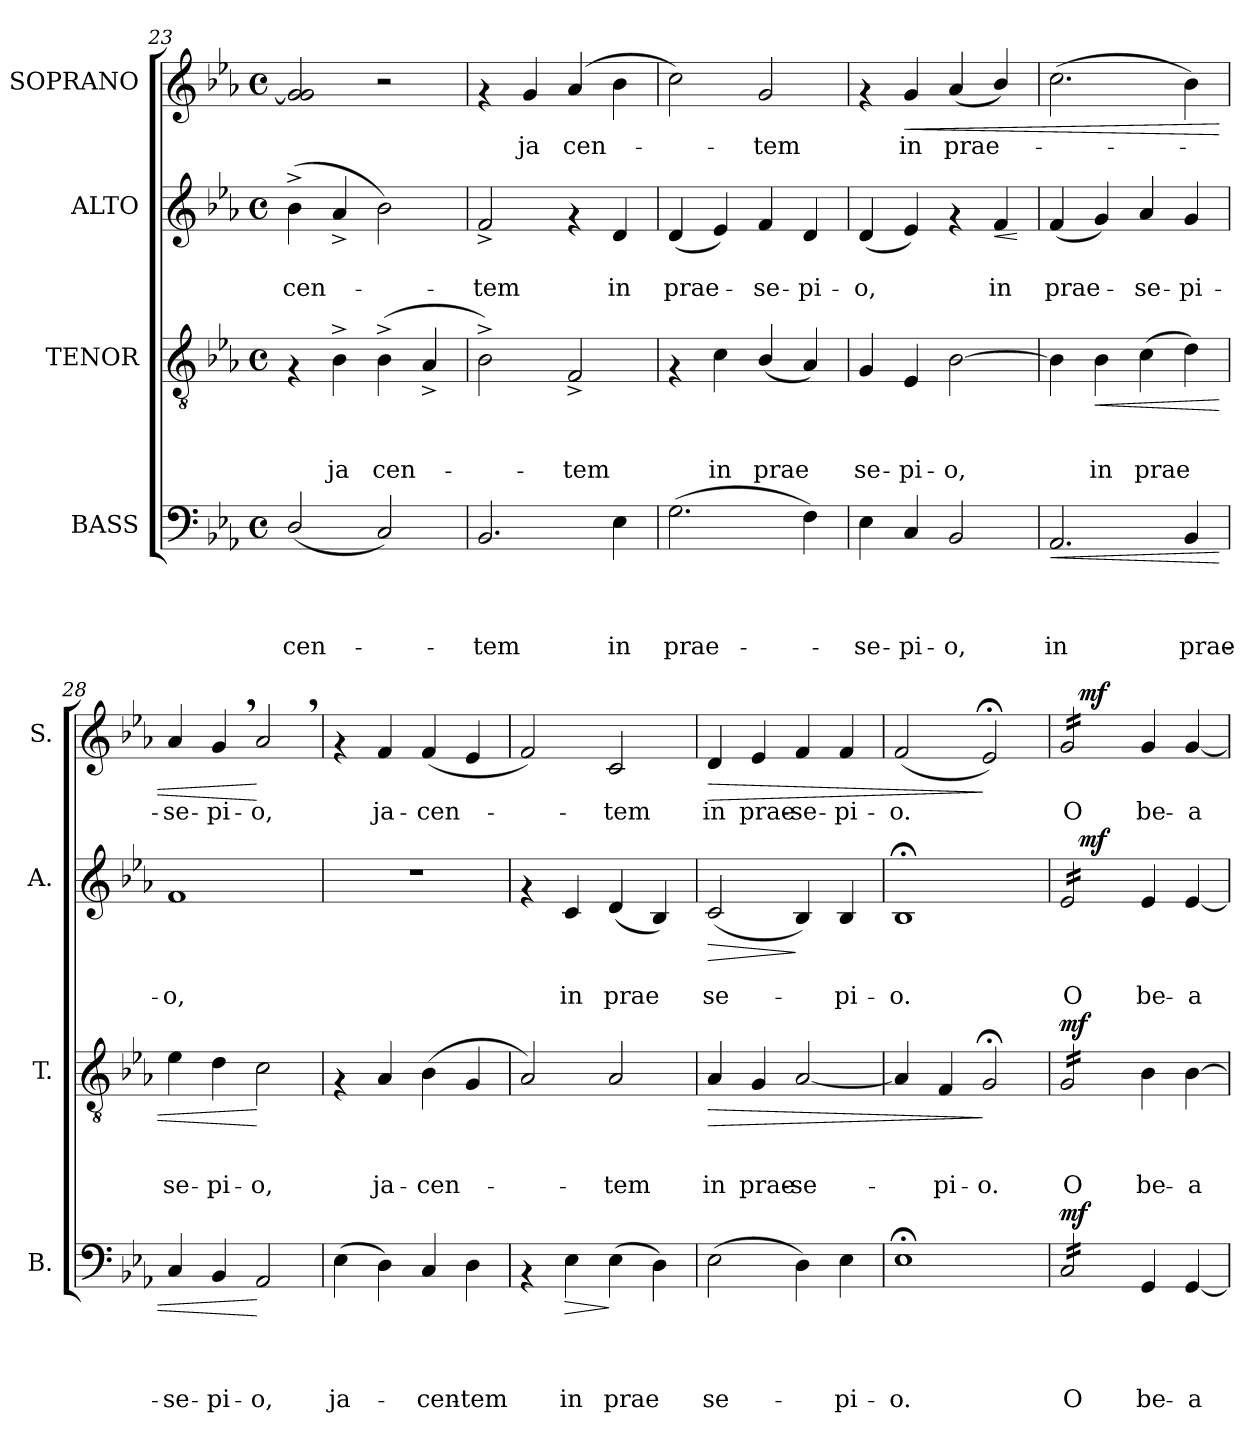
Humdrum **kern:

**kern	**text	**text	**text	**text	**dynam	**kern	**text	**text	**text	**dynam	**kern	**text	**text	**dynam	**kern	**text	**dynam
*part4	*part4	*part4	*part4	*part4	*part4	*part3	*part3	*part3	*part3	*part3	*part2	*part2	*part2	*part2	*part1	*part1	*part1
*staff4	*staff4	*staff4	*staff4	*staff4	*staff4	*staff3	*staff3	*staff3	*staff3	*staff3	*staff2	*staff2	*staff2	*staff2	*staff1	*staff1	*staff1
*I"BASS	*	*	*	*	*	*I"TENOR	*	*	*	*	*I"ALTO	*	*	*	*I"SOPRANO	*	*
*I'B.	*	*	*	*	*	*I'T.	*	*	*	*	*I'A.	*	*	*	*I'S.	*	*
*clefF4	*	*	*	*	*	*clefGv2	*	*	*	*	*clefG2	*	*	*	*clefG2	*	*
*k[b-e-a-]	*	*	*	*	*	*k[b-e-a-]	*	*	*	*	*k[b-e-a-]	*	*	*	*k[b-e-a-]	*	*
*E-:	*	*	*	*	*	*E-:	*	*	*	*	*E-:	*	*	*	*E-:	*	*
*M4/4	*	*	*	*	*	*M4/4	*	*	*	*	*M4/4	*	*	*	*M4/4	*	*
*met(c)	*	*	*	*	*	*met(c)	*	*	*	*	*met(c)	*	*	*	*met(c)	*	*
=23	=23	=23	=23	=23	=23	=23	=23	=23	=23	=23	=23	=23	=23	=23	=23	=23	=23
!	!	!	!	!LO:LY:b	!	!	!	!	!	!	!	!	!LO:LY:b	!	!	!	!
(<2D/	.	.	.	-cen-	.	4rF	.	.	.	.	(>4b-^>\	.	-cen-	.	2g/] 2g/	.	.
!	!	!	!	!	!	!	!	!	!LO:LY:b	!	!	!	!	!	!	!	!
.	.	.	.	.	.	4B-^>\	.	.	ja	.	4a-^</	.	.	.	.	.	.
!	!	!	!	!	!	!	!	!	!LO:LY:b	!	!	!	!	!	!	!	!
2C/)	.	.	.	.	.	(>4B-^>\	.	.	cen-	.	2b-\)	.	.	.	2r	.	.
.	.	.	.	.	.	4A-^</	.	.	.	.	.	.	.	.	.	.	.
=24	=24	=24	=24	=24	=24	=24	=24	=24	=24	=24	=24	=24	=24	=24	=24	=24	=24
!	!	!	!	!LO:LY:b	!	!	!	!	!	!	!	!	!LO:LY:b	!	!	!	!
2.BB-/	.	.	.	-tem	.	2B-^>\)	.	.	.	.	2f^</	.	-tem	.	4rf	.	.
!	!	!	!	!	!	!	!	!	!	!	!	!	!	!	!	!LO:LY:b	!
.	.	.	.	.	.	.	.	.	.	.	.	.	.	.	4g/	ja	.
!	!	!	!	!	!	!	!	!	!LO:LY:b	!	!	!	!	!	!	!LO:LY:b	!
.	.	.	.	.	.	2F^</	.	.	-tem	.	4rf	.	.	.	(>4a-/	cen-	.
!	!	!	!	!LO:LY:b	!	!	!	!	!	!	!	!	!LO:LY:b	!	!	!	!
4E-\	.	.	.	in	.	.	.	.	.	.	4d/	.	in	.	4b-\	.	.
=25	=25	=25	=25	=25	=25	=25	=25	=25	=25	=25	=25	=25	=25	=25	=25	=25	=25
!	!	!	!	!LO:LY:b	!	!	!	!	!	!	!	!	!LO:LY:b	!	!	!	!
(>2.G\	.	.	.	prae-	.	4rF	.	.	.	.	(<4d/	.	prae-	.	2cc\)	.	.
!	!	!	!	!	!	!	!	!	!LO:LY:b	!	!	!	!	!	!	!	!
.	.	.	.	.	.	4c\	.	.	in	.	4e-/)	.	.	.	.	.	.
!	!	!	!	!	!	!	!	!	!LO:LY:b	!	!	!	!LO:LY:b	!	!	!LO:LY:b	!
.	.	.	.	.	.	(<4B-/	.	.	prae	.	4f/	.	-se-	.	2g/	-tem	.
!	!	!	!	!	!	!	!	!	!	!	!	!	!LO:LY:b	!	!	!	!
4F\)	.	.	.	.	.	4A-/)	.	.	.	.	4d/	.	-pi-	.	.	.	.
=26	=26	=26	=26	=26	=26	=26	=26	=26	=26	=26	=26	=26	=26	=26	=26	=26	=26
!	!	!	!	!LO:LY:b	!	!	!	!	!LO:LY:b	!	!	!	!LO:LY:b	!	!	!	!
4E-\	.	.	.	-se-	.	4G/	.	.	se-	.	(<4d/	.	-o,	.	4rf	.	.
!	!	!	!	!LO:LY:b	!	!	!	!	!LO:LY:b	!	!	!	!	!	!	!LO:LY:b	!LO:HP:b
4C/	.	.	.	-pi-	.	4E-/	.	.	-pi-	.	4e-/)	.	.	.	4g/	in	<
!	!	!	!	!LO:LY:b	!	!	!	!	!LO:LY:b	!	!	!	!	!	!	!LO:LY:b	!
2BB-/	.	.	.	-o,	.	[>2B-\	.	.	-o,	.	4rf	.	.	.	(<4a-/	prae-	.
!	!	!	!	!	!	!	!	!	!	!	!	!	!LO:LY:b	!LO:HP:b	!	!	!
.	.	.	.	.	.	.	.	.	.	.	4f/	.	in	<	4b-/)	.	.
.	.	.	.	.	.	.	.	.	.	.	.	.	.	[	.	.	.
=27	=27	=27	=27	=27	=27	=27	=27	=27	=27	=27	=27	=27	=27	=27	=27	=27	=27
!	!	!	!	!LO:LY:b	!LO:HP:b	!	!	!	!	!	!	!	!LO:LY:b	!	!	!	!
2.AA-/	.	.	.	in	<	4B-\]	.	.	.	.	(<4f/	.	prae-	.	(>2.cc\	.	.
!	!	!	!	!	!	!	!	!	!LO:LY:b	!LO:HP:b	!	!	!	!	!	!	!
.	.	.	.	.	.	4B-\	.	.	in	<	4g/)	.	.	.	.	.	.
!	!	!	!	!	!	!	!	!	!LO:LY:b	!	!	!	!LO:LY:b	!	!	!	!
.	.	.	.	.	.	(>4c\	.	.	prae	.	4a-/	.	-se-	.	.	.	.
!	!	!	!	!LO:LY:b	!	!	!	!	!	!	!	!	!LO:LY:b	!	!	!	!
4BB-/	.	.	.	prae-	.	4d\)	.	.	.	.	4g/	.	-pi-	.	4b-\)	.	.
=28	=28	=28	=28	=28	=28	=28	=28	=28	=28	=28	=28	=28	=28	=28	=28	=28	=28
!	!	!	!	!LO:LY:b	!	!	!	!	!LO:LY:b	!	!	!	!LO:LY:b	!	!	!LO:LY:b	!
4C/	.	.	.	-se-	.	4e-\	.	.	se-	.	1f	.	-o,	.	4a-/	-se-	.
!	!	!	!	!LO:LY:b	!	!	!	!	!LO:LY:b	!	!	!	!	!	!	!LO:LY:b	!
4BB-/	.	.	.	-pi-	.	4d\	.	.	-pi-	.	.	.	.	.	4g,</	-pi-	.
!	!	!	!	!LO:LY:b	!	!	!	!	!LO:LY:b	!	!	!	!	!	!	!LO:LY:b	!
2AA-/	.	.	.	-o,	[	2c\	.	.	-o,	[	.	.	.	.	2a-,>/	-o,	[
!!LO:LB:g=z
=29	=29	=29	=29	=29	=29	=29	=29	=29	=29	=29	=29	=29	=29	=29	=29	=29	=29
!	!	!	!	!LO:LY:b	!	!	!	!	!	!	!	!	!	!	!	!	!
(>4E-\	.	.	.	ja-	.	4rF	.	.	.	.	1r	.	.	.	4rf	.	.
!	!	!	!	!	!	!	!	!	!LO:LY:b	!	!	!	!	!	!	!LO:LY:b	!
4D\)	.	.	.	.	.	4A-/	.	.	ja-	.	.	.	.	.	4f/	ja-	.
!	!	!	!	!LO:LY:b	!	!	!	!	!LO:LY:b	!	!	!	!	!	!	!LO:LY:b	!
4C/	.	.	.	-cen-	.	(>4B-\	.	.	-cen-	.	.	.	.	.	(>4f/	-cen-	.
!	!	!	!	!LO:LY:b	!	!	!	!	!	!	!	!	!	!	!	!	!
4D\	.	.	.	-tem	.	4G/	.	.	.	.	.	.	.	.	4e-/	.	.
=30	=30	=30	=30	=30	=30	=30	=30	=30	=30	=30	=30	=30	=30	=30	=30	=30	=30
4rAA	.	.	.	.	.	2A-/)	.	.	.	.	4rf	.	.	.	2f/)	.	.
!	!	!	!	!LO:LY:b	!LO:HP:b	!	!	!	!	!	!	!	!LO:LY:b	!	!	!	!
4E-\	.	.	.	in	>	.	.	.	.	.	4c/	.	in	.	.	.	.
!	!	!	!	!LO:LY:b	!	!	!	!	!LO:LY:b	!	!	!	!LO:LY:b	!	!	!LO:LY:b	!
(>4E-\	.	.	.	prae	]	2A-/	.	.	-tem	.	(<4d/	.	prae	.	2c/	-tem	.
4D\)	.	.	.	.	.	.	.	.	.	.	4B-/)	.	.	.	.	.	.
=31	=31	=31	=31	=31	=31	=31	=31	=31	=31	=31	=31	=31	=31	=31	=31	=31	=31
!	!	!	!	!LO:LY:b	!	!	!	!	!LO:LY:b	!LO:HP:b	!	!	!LO:LY:b	!LO:HP:b	!	!LO:LY:b	!LO:HP:b
(>2E-\	.	.	.	se-	.	4A-/	.	.	in	>	(<2c/	.	se-	>	4d/	in	>
!	!	!	!	!	!	!	!	!	!LO:LY:b	!	!	!	!	!	!	!LO:LY:b	!
.	.	.	.	.	.	4G/	.	.	prae-	.	.	.	.	.	4e-/	prae-	.
!	!	!	!	!	!	!	!	!	!LO:LY:b	!	!	!	!	!	!	!LO:LY:b	!
4D\)	.	.	.	.	.	[<2A-/	.	.	-se-	.	4B-/)	.	.	]	4f/	-se-	.
!	!	!	!	!LO:LY:b	!	!	!	!	!	!	!	!	!LO:LY:b	!	!	!LO:LY:b	!
4E-\	.	.	.	-pi-	.	.	.	.	.	.	4B-/	.	-pi-	.	4f/	-pi-	.
=32	=32	=32	=32	=32	=32	=32	=32	=32	=32	=32	=32	=32	=32	=32	=32	=32	=32
!	!	!	!	!LO:LY:b	!	!	!	!	!	!	!	!	!LO:LY:b	!	!	!LO:LY:b	!
1E-;	.	.	.	-o.	.	4A-/]	.	.	.	.	1B-;	.	-o.	.	(<2f/	-o.	.
!	!	!	!	!	!	!	!	!	!LO:LY:b	!	!	!	!	!	!	!	!
.	.	.	.	.	.	4F/	.	.	-pi-	.	.	.	.	.	.	.	.
!	!	!	!	!	!	!	!	!	!LO:LY:b	!	!	!	!	!	!	!	!
.	.	.	.	.	.	2G;</	.	.	-o.	]	.	.	.	.	2e-;</)	.	]
=33	=33	=33	=33	=33	=33	=33	=33	=33	=33	=33	=33	=33	=33	=33	=33	=33	=33
!	!	!	!	!LO:LY:b	!LO:DY:a	!	!	!	!LO:LY:b	!LO:DY:a	!	!	!LO:LY:b	!	!	!LO:LY:b	!
*	*	*	*	*	*	*	*	*	*	*	*^	*	*	*	*^	*	*
*tremolo	*	*	*	*	*	*	*	*	*	*	*	*	*	*	*	*	*	*	*
*	*	*	*	*	*	*tremolo	*	*	*	*	*	*	*	*	*	*	*	*	*
*	*	*	*	*	*	*	*	*	*	*	*tremolo	*	*	*	*	*	*	*	*
*	*	*	*	*	*	*	*	*	*	*	*	*	*	*	*	*tremolo	*	*	*
16C/LL	.	.	.	O	mf	16G/LL	.	.	O	mf	16e-/LL	16ryy	.	O	.	16g/LL	16ryy	O	.
!	!	!	!	!	!	!	!	!	!	!	!	!	!	!	!LO:DY:a	!	!	!	!LO:DY:a
16C/	.	.	.	.	.	16G/	.	.	.	.	16e-/	2...ryy	.	.	mf	16g/	2...ryy	.	mf
16C/	.	.	.	.	.	16G/	.	.	.	.	16e-/	.	.	.	.	16g/	.	.	.
16C/	.	.	.	.	.	16G/	.	.	.	.	16e-/	.	.	.	.	16g/	.	.	.
16C/	.	.	.	.	.	16G/	.	.	.	.	16e-/	.	.	.	.	16g/	.	.	.
16C/	.	.	.	.	.	16G/	.	.	.	.	16e-/	.	.	.	.	16g/	.	.	.
16C/	.	.	.	.	.	16G/	.	.	.	.	16e-/	.	.	.	.	16g/	.	.	.
16C/JJ	.	.	.	.	.	16G/JJ	.	.	.	.	16e-/JJ	.	.	.	.	16g/JJ	.	.	.
*	*	*	*	*	*	*	*	*	*	*	*	*	*	*	*	*Xtremolo	*	*	*
*	*	*	*	*	*	*	*	*	*	*	*Xtremolo	*	*	*	*	*	*	*	*
*	*	*	*	*	*	*Xtremolo	*	*	*	*	*	*	*	*	*	*	*	*	*
*Xtremolo	*	*	*	*	*	*	*	*	*	*	*	*	*	*	*	*	*	*	*
!	!	!	!	!LO:LY:b	!	!	!	!	!LO:LY:b	!	!	!	!	!LO:LY:b	!	!	!	!LO:LY:b	!
4GG/	.	.	.	be-	.	4B-\	.	.	be-	.	4e-/	.	.	be-	.	4g/	.	be-	.
!	!	!	!	!LO:LY:b	!	!	!	!	!LO:LY:b	!	!	!	!	!LO:LY:b	!	!	!	!LO:LY:b	!
[<4GG/	.	.	.	-a-	.	[>4B-\	.	.	-a-	.	[<4e-/	.	.	-a-	.	[<4g/	.	-a-	.
*	*	*	*	*	*	*	*	*	*	*	*v	*v	*	*	*	*	*	*	*
*	*	*	*	*	*	*	*	*	*	*	*	*	*	*	*v	*v	*	*
=	=	=	=	=	=	=	=	=	=	=	=	=	=	=	=	=	=
*-	*-	*-	*-	*-	*-	*-	*-	*-	*-	*-	*-	*-	*-	*-	*-	*-	*-
